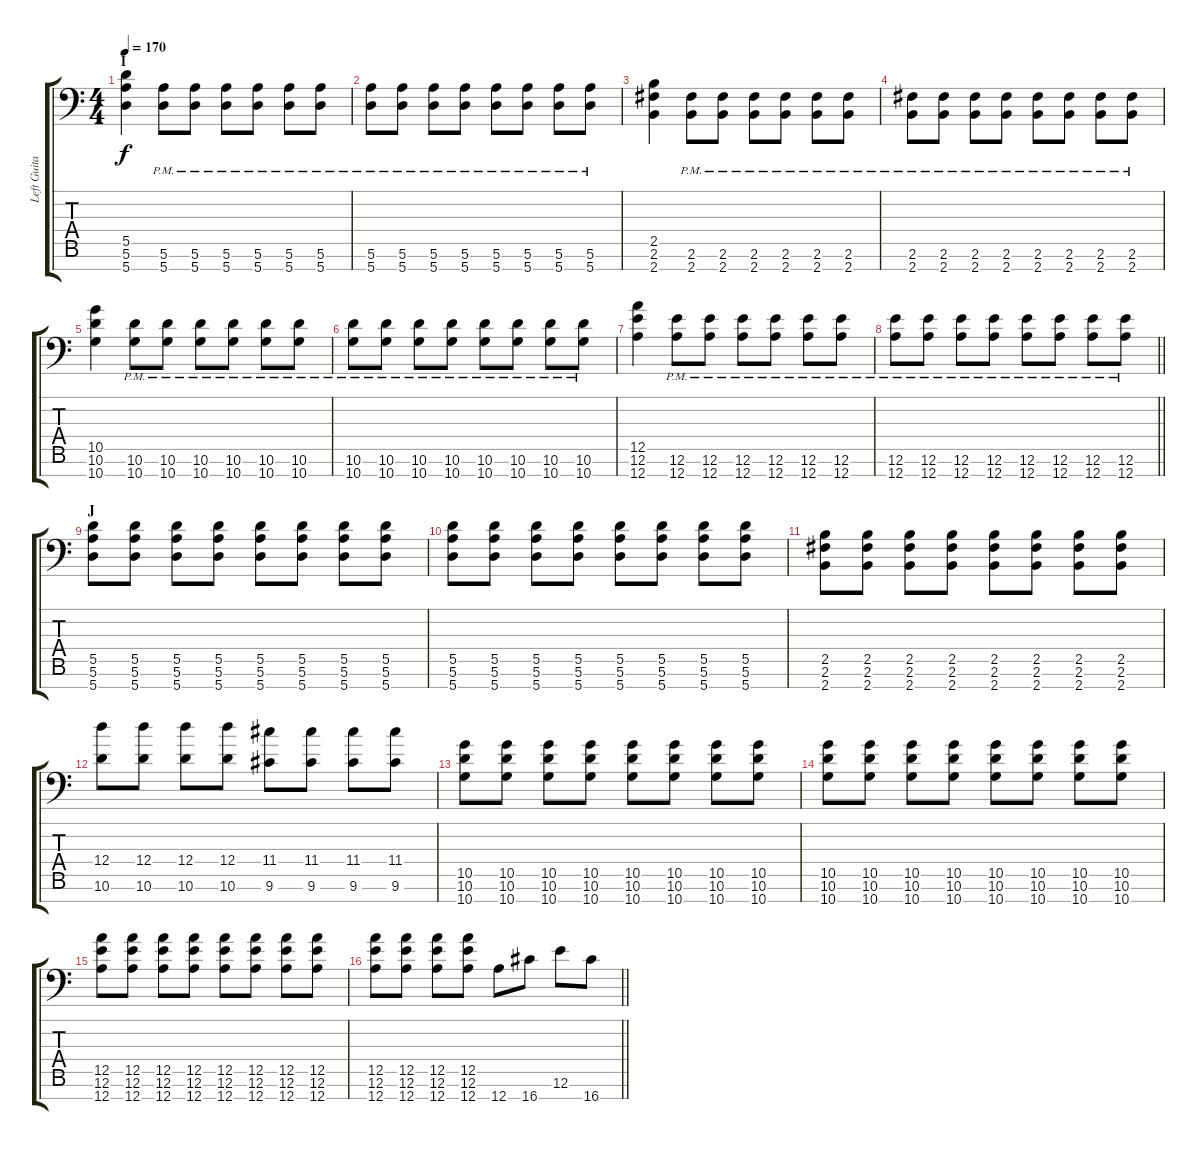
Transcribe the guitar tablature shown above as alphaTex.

\track ("Left Guitar" "Left Guita") {instrument overdrivenguitar}
\staff {score tabs}
\tuning (E4 B3 G3 D3 A2 E2 A1) {hide}
\ts (4 4)
\section ("" "I")
\tempo 170
\clef f4
\ks c
(5.5 5.6 5.7).4{dy f} (5.6{pm} 5.7{pm}).8 (5.6{pm} 5.7{pm}).8 (5.6{pm} 5.7{pm}).8 (5.6{pm} 5.7{pm}).8 (5.6{pm} 5.7{pm}).8 (5.6{pm} 5.7{pm}).8 |
(5.6{pm} 5.7{pm}).8 (5.6{pm} 5.7{pm}).8 (5.6{pm} 5.7{pm}).8 (5.6{pm} 5.7{pm}).8 (5.6{pm} 5.7{pm}).8 (5.6{pm} 5.7{pm}).8 (5.6{pm} 5.7{pm}).8 (5.6{pm} 5.7{pm}).8 |
(2.5 2.6 2.7).4 (2.6{pm} 2.7{pm}).8 (2.6{pm} 2.7{pm}).8 (2.6{pm} 2.7{pm}).8 (2.6{pm} 2.7{pm}).8 (2.6{pm} 2.7{pm}).8 (2.6{pm} 2.7{pm}).8 |
(2.6{pm} 2.7{pm}).8 (2.6{pm} 2.7{pm}).8 (2.6{pm} 2.7{pm}).8 (2.6{pm} 2.7{pm}).8 (2.6{pm} 2.7{pm}).8 (2.6{pm} 2.7{pm}).8 (2.6{pm} 2.7{pm}).8 (2.6{pm} 2.7{pm}).8 |
(10.5 10.6 10.7).4 (10.6{pm} 10.7{pm}).8 (10.6{pm} 10.7{pm}).8 (10.6{pm} 10.7{pm}).8 (10.6{pm} 10.7{pm}).8 (10.6{pm} 10.7{pm}).8 (10.6{pm} 10.7{pm}).8 |
(10.6{pm} 10.7{pm}).8 (10.6{pm} 10.7{pm}).8 (10.6{pm} 10.7{pm}).8 (10.6{pm} 10.7{pm}).8 (10.6{pm} 10.7{pm}).8 (10.6{pm} 10.7{pm}).8 (10.6{pm} 10.7{pm}).8 (10.6{pm} 10.7{pm}).8 |
(12.5 12.6 12.7).4 (12.6{pm} 12.7{pm}).8 (12.6{pm} 12.7{pm}).8 (12.6{pm} 12.7{pm}).8 (12.6{pm} 12.7{pm}).8 (12.6{pm} 12.7{pm}).8 (12.6{pm} 12.7{pm}).8 |
\barLineRight lightlight
(12.6{pm} 12.7{pm}).8 (12.6{pm} 12.7{pm}).8 (12.6{pm} 12.7{pm}).8 (12.6{pm} 12.7{pm}).8 (12.6{pm} 12.7{pm}).8 (12.6{pm} 12.7{pm}).8 (12.6{pm} 12.7{pm}).8 (12.6{pm} 12.7{pm}).8 |
\section ("" "J")
(5.5 5.6 5.7).8 (5.5 5.6 5.7).8 (5.5 5.6 5.7).8 (5.5 5.6 5.7).8 (5.5 5.6 5.7).8 (5.5 5.6 5.7).8 (5.5 5.6 5.7).8 (5.5 5.6 5.7).8 |
(5.5 5.6 5.7).8 (5.5 5.6 5.7).8 (5.5 5.6 5.7).8 (5.5 5.6 5.7).8 (5.5 5.6 5.7).8 (5.5 5.6 5.7).8 (5.5 5.6 5.7).8 (5.5 5.6 5.7).8 |
(2.5 2.6 2.7).8 (2.5 2.6 2.7).8 (2.5 2.6 2.7).8 (2.5 2.6 2.7).8 (2.5 2.6 2.7).8 (2.5 2.6 2.7).8 (2.5 2.6 2.7).8 (2.5 2.6 2.7).8 |
(12.4 10.6).8 (12.4 10.6).8 (12.4 10.6).8 (12.4 10.6).8 (11.4 9.6).8 (11.4 9.6).8 (11.4 9.6).8 (11.4 9.6).8 |
(10.5 10.6 10.7).8 (10.5 10.6 10.7).8 (10.5 10.6 10.7).8 (10.5 10.6 10.7).8 (10.5 10.6 10.7).8 (10.5 10.6 10.7).8 (10.5 10.6 10.7).8 (10.5 10.6 10.7).8 |
(10.5 10.6 10.7).8 (10.5 10.6 10.7).8 (10.5 10.6 10.7).8 (10.5 10.6 10.7).8 (10.5 10.6 10.7).8 (10.5 10.6 10.7).8 (10.5 10.6 10.7).8 (10.5 10.6 10.7).8 |
(12.5 12.6 12.7).8 (12.5 12.6 12.7).8 (12.5 12.6 12.7).8 (12.5 12.6 12.7).8 (12.5 12.6 12.7).8 (12.5 12.6 12.7).8 (12.5 12.6 12.7).8 (12.5 12.6 12.7).8 |
\barLineRight lightlight
(12.5 12.6 12.7).8 (12.5 12.6 12.7).8 (12.5 12.6 12.7).8 (12.5 12.6 12.7).8 12.7.8 16.7.8 12.6.8 16.7.8
